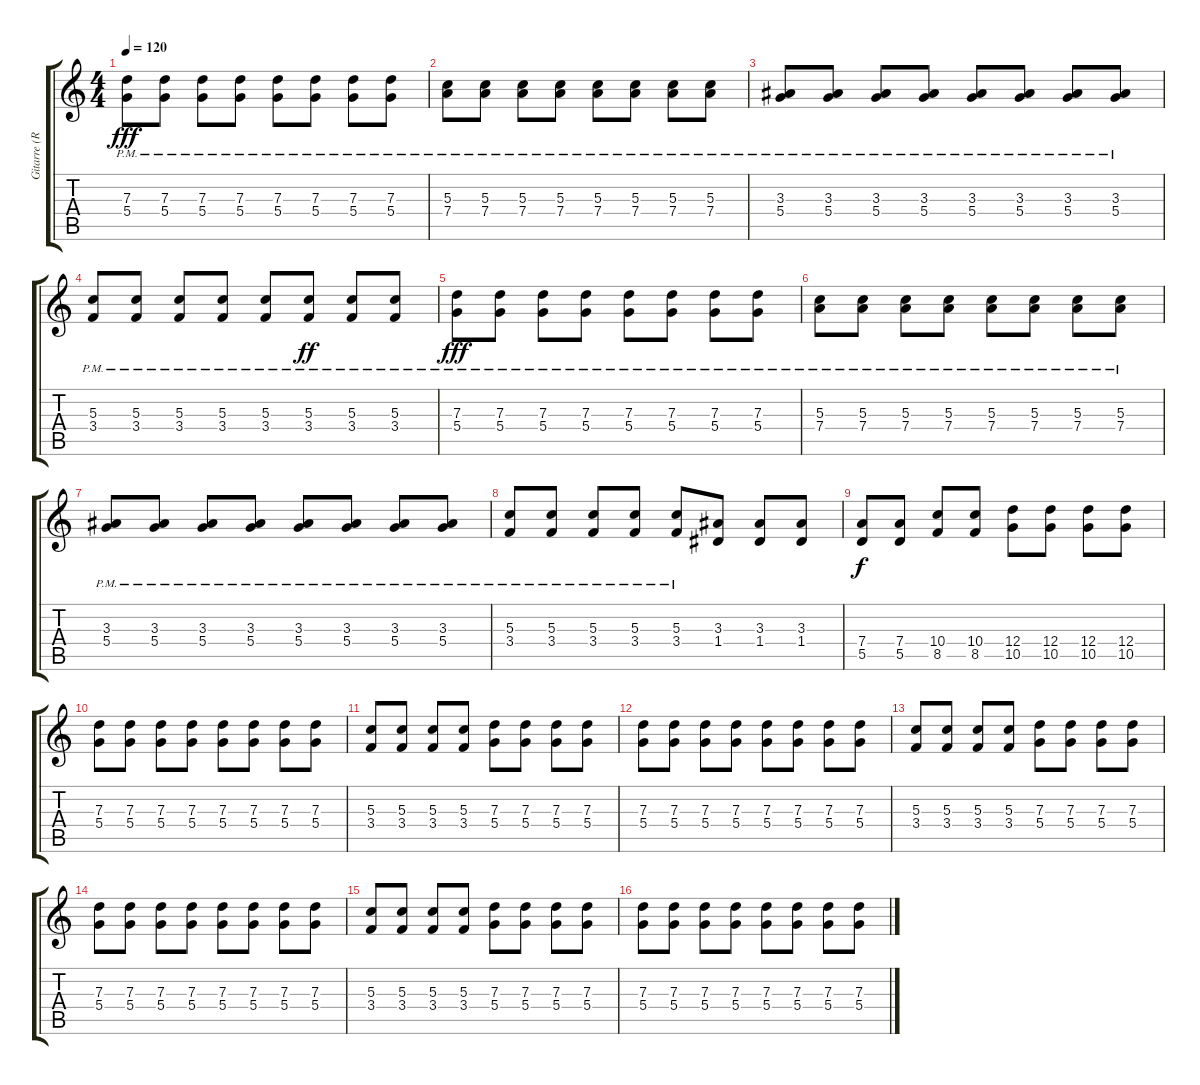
\track ("Gitarre (Rifs)" "Gitarre (R") {instrument distortionguitar}
\staff {score tabs}
\tuning (E4 B3 G3 D3 A2 E2) {hide}
\ts (4 4)
\tempo 120
\clef g2
\ks c
(7.3{pm} 5.4).8{dy fff} (7.3 5.4{pm}).8 (7.3 5.4{pm}).8 (7.3 5.4{pm}).8 (7.3 5.4{pm}).8 (7.3 5.4{pm}).8 (7.3 5.4{pm}).8 (7.3 5.4{pm}).8 |
(5.3 7.4{pm}).8 (5.3 7.4{pm}).8 (5.3 7.4{pm}).8 (5.3 7.4{pm}).8 (5.3 7.4{pm}).8 (5.3 7.4{pm}).8 (5.3 7.4{pm}).8 (5.3 7.4{pm}).8 |
(3.3 5.4{pm}).8 (3.3 5.4{pm}).8 (3.3 5.4{pm}).8 (3.3 5.4{pm}).8 (3.3 5.4{pm}).8 (3.3 5.4{pm}).8 (3.3 5.4{pm}).8 (3.3 5.4{pm}).8 |
(5.3 3.4{pm}).8 (5.3 3.4{pm}).8 (5.3 3.4{pm}).8 (5.3 3.4{pm}).8 (5.3 3.4{pm}).8 (5.3 3.4{pm}).8{dy ff} (5.3 3.4{pm}).8 (5.3 3.4{pm}).8 |
(7.3{pm} 5.4).8{dy fff} (7.3 5.4{pm}).8 (7.3 5.4{pm}).8 (7.3 5.4{pm}).8 (7.3 5.4{pm}).8 (7.3 5.4{pm}).8 (7.3 5.4{pm}).8 (7.3 5.4{pm}).8 |
(5.3 7.4{pm}).8 (5.3 7.4{pm}).8 (5.3 7.4{pm}).8 (5.3 7.4{pm}).8 (5.3 7.4{pm}).8 (5.3 7.4{pm}).8 (5.3 7.4{pm}).8 (5.3 7.4{pm}).8 |
(3.3 5.4{pm}).8 (3.3 5.4{pm}).8 (3.3 5.4{pm}).8 (3.3 5.4{pm}).8 (3.3 5.4{pm}).8 (3.3 5.4{pm}).8 (3.3 5.4{pm}).8 (3.3 5.4{pm}).8 |
(5.3 3.4{pm}).8 (5.3 3.4{pm}).8 (5.3 3.4{pm}).8 (5.3 3.4{pm}).8 (5.3 3.4{pm}).8 (3.3 1.4).8 (3.3 1.4).8 (3.3 1.4).8 |
(7.4 5.5).8{dy f} (7.4 5.5).8 (10.4 8.5).8 (10.4 8.5).8 (12.4 10.5).8 (12.4 10.5).8 (12.4 10.5).8 (12.4 10.5).8 |
(7.3 5.4).8 (7.3 5.4).8 (7.3 5.4).8 (7.3 5.4).8 (7.3 5.4).8 (7.3 5.4).8 (7.3 5.4).8 (7.3 5.4).8 |
(5.3 3.4).8 (5.3 3.4).8 (5.3 3.4).8 (5.3 3.4).8 (7.3 5.4).8 (7.3 5.4).8 (7.3 5.4).8 (7.3 5.4).8 |
(7.3 5.4).8 (7.3 5.4).8 (7.3 5.4).8 (7.3 5.4).8 (7.3 5.4).8 (7.3 5.4).8 (7.3 5.4).8 (7.3 5.4).8 |
(5.3 3.4).8 (5.3 3.4).8 (5.3 3.4).8 (5.3 3.4).8 (7.3 5.4).8 (7.3 5.4).8 (7.3 5.4).8 (7.3 5.4).8 |
(7.3 5.4).8 (7.3 5.4).8 (7.3 5.4).8 (7.3 5.4).8 (7.3 5.4).8 (7.3 5.4).8 (7.3 5.4).8 (7.3 5.4).8 |
(5.3 3.4).8 (5.3 3.4).8 (5.3 3.4).8 (5.3 3.4).8 (7.3 5.4).8 (7.3 5.4).8 (7.3 5.4).8 (7.3 5.4).8 |
(7.3 5.4).8 (7.3 5.4).8 (7.3 5.4).8 (7.3 5.4).8 (7.3 5.4).8 (7.3 5.4).8 (7.3 5.4).8 (7.3 5.4).8
